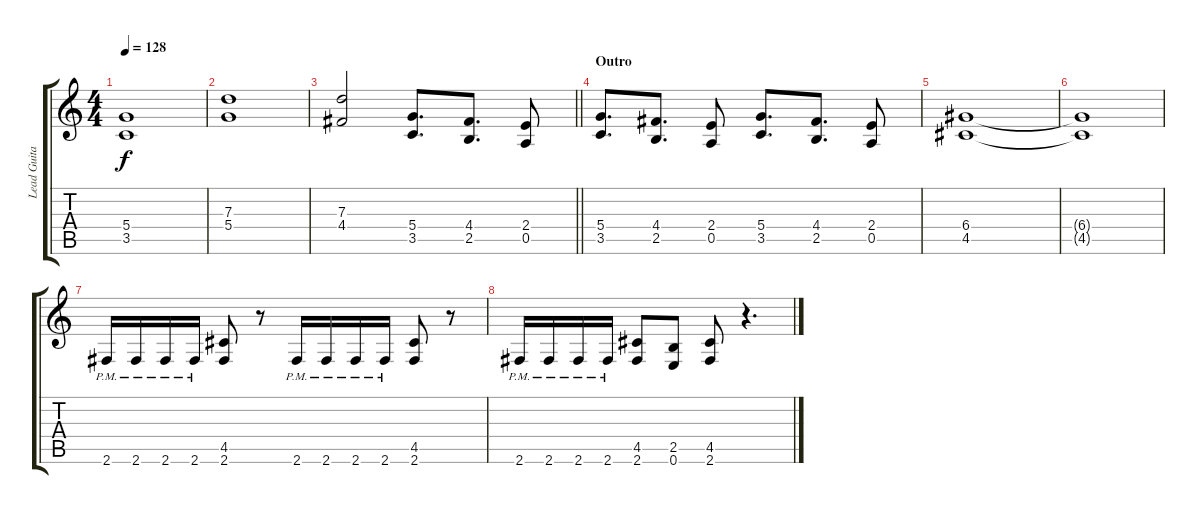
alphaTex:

\track ("Lead Guitar" "Lead Guita") {instrument distortionguitar}
\staff {score tabs}
\tuning (E4 B3 G3 D3 A2 E2) {hide}
\ts (4 4)
\tempo 128
\clef g2
\ks c
(5.4 3.5).1{dy f} |
(7.3 5.4).1 |
\barLineRight lightlight
(7.3 4.4).2 (5.4 3.5).8{d} (4.4 2.5).8{d} (2.4 0.5).8 |
\section ("" "Outro")
(5.4 3.5).8{d} (4.4 2.5).8{d} (2.4 0.5).8 (5.4 3.5).8{d} (4.4 2.5).8{d} (2.4 0.5).8 |
(6.4 4.5).1 |
(6.4{t} 4.5{t}).1 |
2.6{pm}.16 2.6{pm}.16 2.6{pm}.16 2.6{pm}.16 (4.5 2.6).8 r.8 2.6{pm}.16 2.6{pm}.16 2.6{pm}.16 2.6{pm}.16 (4.5 2.6).8 r.8 |
2.6{pm}.16 2.6{pm}.16 2.6{pm}.16 2.6{pm}.16 (4.5 2.6).8 (2.5 0.6).8 (4.5 2.6).8 r.4{d}
